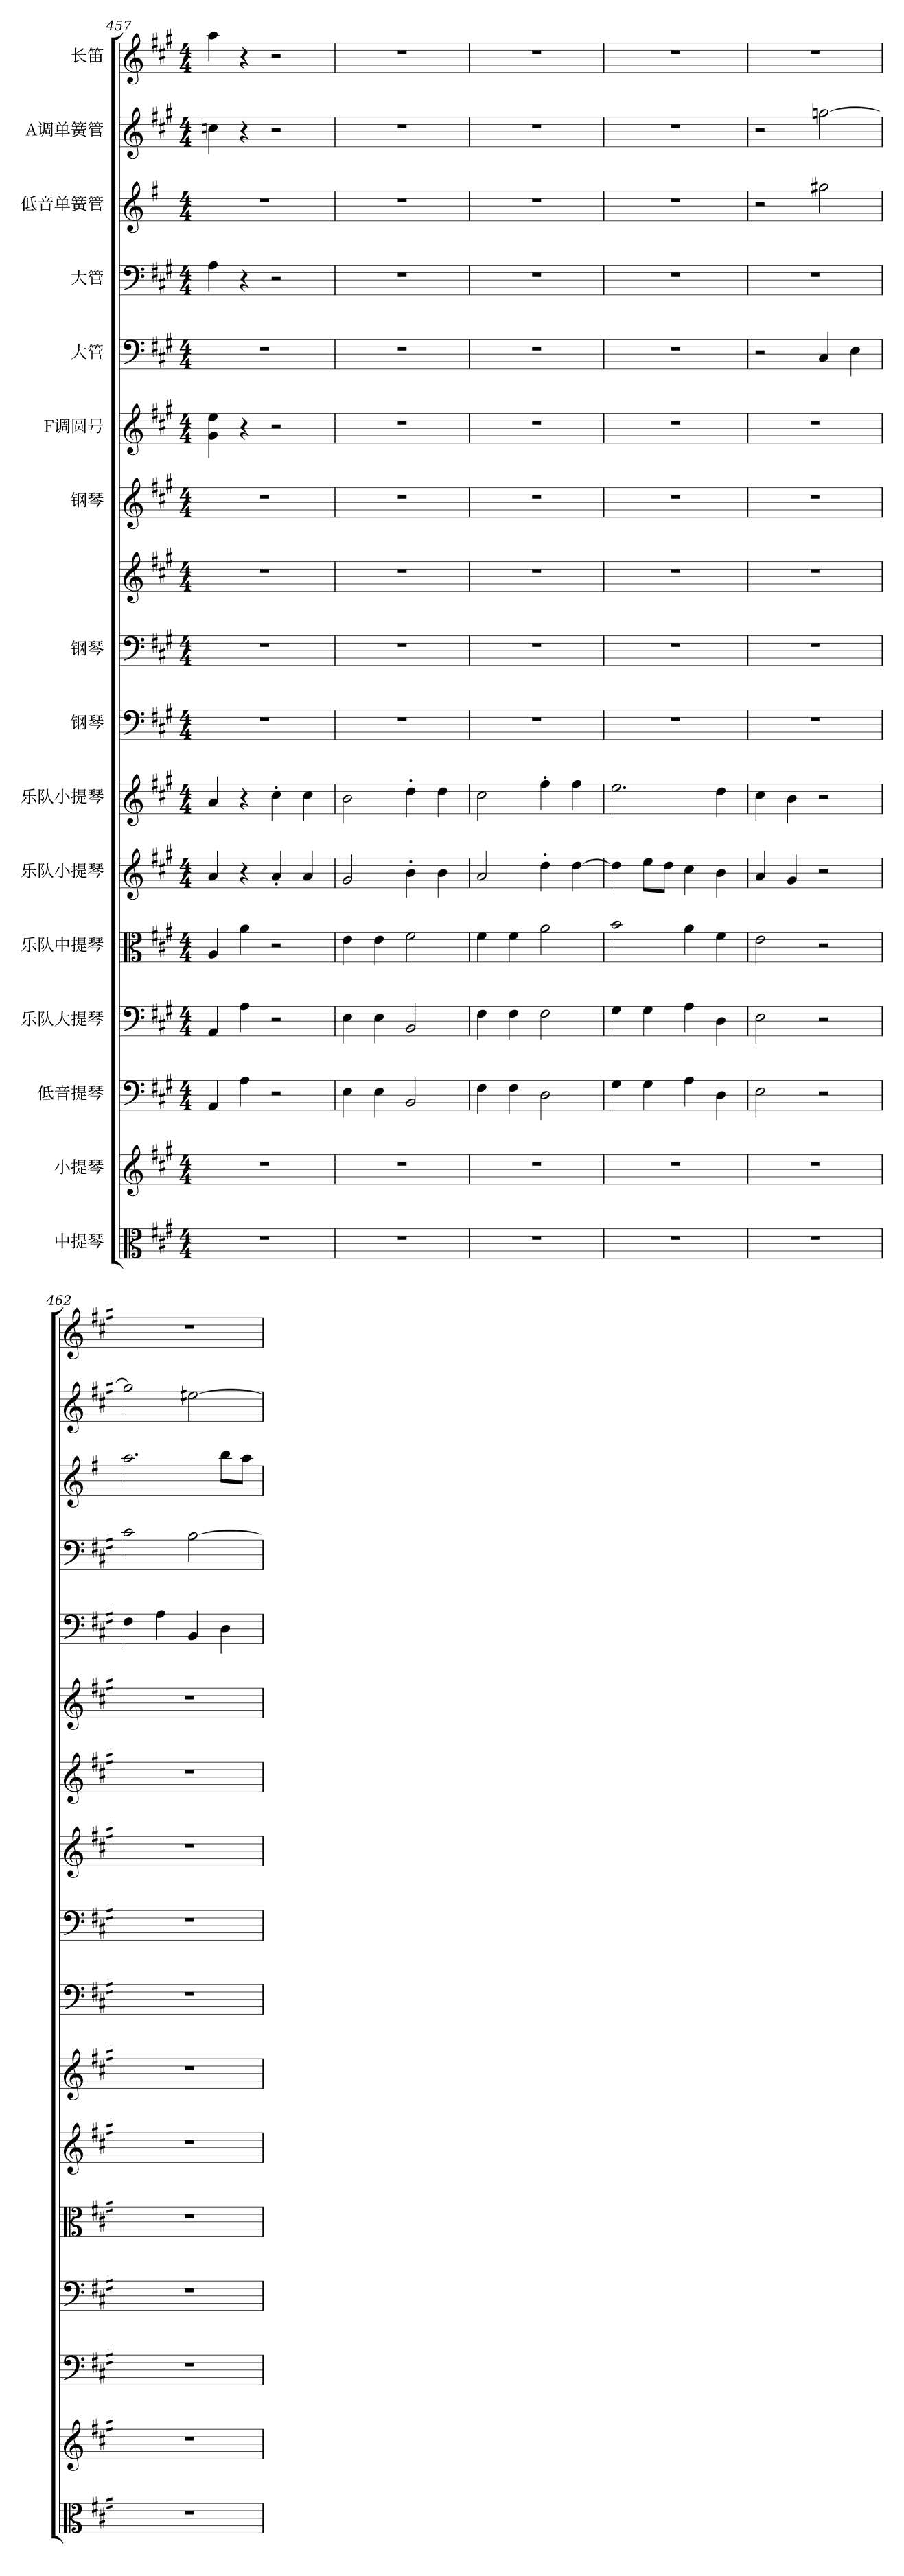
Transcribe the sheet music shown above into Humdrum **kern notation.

**kern	**kern	**kern	**kern	**kern	**kern	**kern	**kern	**kern	**kern	**kern	**kern	**kern	**kern	**kern	**kern	**kern
*part16	*part15	*part14	*part13	*part12	*part11	*part10	*part9	*part8	*part8	*part7	*part6	*part5	*part4	*part3	*part2	*part1
*staff17	*staff16	*staff15	*staff14	*staff13	*staff12	*staff11	*staff10	*staff9	*staff8	*staff7	*staff6	*staff5	*staff4	*staff3	*staff2	*staff1
*I"中提琴	*I"小提琴	*I"低音提琴	*I"乐队大提琴	*I"乐队中提琴	*I"乐队小提琴	*I"乐队小提琴	*I"钢琴	*I"钢琴	*	*I"钢琴	*I"F调圆号	*I"大管	*I"大管	*I"低音单簧管	*I"A调单簧管	*I"长笛
*clefC3	*clefG2	*clefF4	*clefF4	*clefC3	*clefG2	*clefG2	*clefF4	*clefF4	*clefG2	*clefG2	*clefG2	*clefF4	*clefF4	*clefG2	*clefG2	*clefG2
*	*	*ITrd7c12	*	*	*	*	*	*	*	*	*ITrd4c7	*	*	*ITrd8c14	*ITrd2c3	*
*k[f#c#g#]	*k[f#c#g#]	*k[f#c#g#]	*k[f#c#g#]	*k[f#c#g#]	*k[f#c#g#]	*k[f#c#g#]	*k[f#c#g#]	*k[f#c#g#]	*k[f#c#g#]	*k[f#c#g#]	*k[f#c#]	*k[f#c#g#]	*k[f#c#g#]	*k[f#]	*k[f#c#g#d#a#e#]	*k[f#c#g#]
*M4/4	*M4/4	*M4/4	*M4/4	*M4/4	*M4/4	*M4/4	*M4/4	*M4/4	*M4/4	*M4/4	*M4/4	*M4/4	*M4/4	*M4/4	*M4/4	*M4/4
*MM248	*MM248	*MM248	*MM248	*MM248	*MM248	*MM248	*MM248	*MM248	*MM248	*MM248	*MM248	*MM248	*MM248	*MM248	*MM248	*MM248
=457	=457	=457	=457	=457	=457	=457	=457	=457	=457	=457	=457	=457	=457	=457	=457	=457
1r	1r	4AAA/	4AA/	4A/	4a/	4a/	1r	1r	1r	1r	4c#\ 4a\	1r	4A\	1r	4an\	4aa\
.	.	4AA\	4A\	4a\	4r	4r	.	.	.	.	4r	.	4r	.	4r	4r
.	.	2r	2r	2r	4a'/	4cc#'\	.	.	.	.	2r	.	2r	.	2r	2r
.	.	.	.	.	4a/	4cc#\	.	.	.	.	.	.	.	.	.	.
=458	=458	=458	=458	=458	=458	=458	=458	=458	=458	=458	=458	=458	=458	=458	=458	=458
1r	1r	4EE\	4E\	4e\	2g#/	2b\	1r	1r	1r	1r	1r	1r	1r	1r	1r	1r
.	.	4EE\	4E\	4e\	.	.	.	.	.	.	.	.	.	.	.	.
.	.	2BBB/	2BB/	2f#\	4b'\	4dd'\	.	.	.	.	.	.	.	.	.	.
.	.	.	.	.	4b\	4dd\	.	.	.	.	.	.	.	.	.	.
!!LO:PB:g=z
=459	=459	=459	=459	=459	=459	=459	=459	=459	=459	=459	=459	=459	=459	=459	=459	=459
1r	1r	4FF#\	4F#\	4f#\	2a/	2cc#\	1r	1r	1r	1r	1r	1r	1r	1r	1r	1r
.	.	4FF#\	4F#\	4f#\	.	.	.	.	.	.	.	.	.	.	.	.
.	.	2DD\	2F#\	2a\	4dd'\	4ff#'\	.	.	.	.	.	.	.	.	.	.
.	.	.	.	.	[4dd\	4ff#\	.	.	.	.	.	.	.	.	.	.
=460	=460	=460	=460	=460	=460	=460	=460	=460	=460	=460	=460	=460	=460	=460	=460	=460
1r	1r	4GG#\	4G#\	2b\	4dd\]	2.ee\	1r	1r	1r	1r	1r	1r	1r	1r	1r	1r
.	.	4GG#\	4G#\	.	8ee\L	.	.	.	.	.	.	.	.	.	.	.
.	.	.	.	.	8dd\J	.	.	.	.	.	.	.	.	.	.	.
.	.	4AA\	4A\	4a\	4cc#\	.	.	.	.	.	.	.	.	.	.	.
.	.	4DD\	4D\	4f#\	4b\	4dd\	.	.	.	.	.	.	.	.	.	.
=461	=461	=461	=461	=461	=461	=461	=461	=461	=461	=461	=461	=461	=461	=461	=461	=461
1r	1r	2EE\	2E\	2e\	4a/	4cc#\	1r	1r	1r	1r	1r	2r	1r	2r	2r	1r
.	.	.	.	.	4g#/	4b\	.	.	.	.	.	.	.	.	.	.
.	.	2r	2r	2r	2r	2r	.	.	.	.	.	4C#/	.	2g#X\	[2een\	.
.	.	.	.	.	.	.	.	.	.	.	.	4E\	.	.	.	.
=462	=462	=462	=462	=462	=462	=462	=462	=462	=462	=462	=462	=462	=462	=462	=462	=462
1r	1r	1r	1r	1r	1r	1r	1r	1r	1r	1r	1r	4F#\	2c#\	2.a\	2ee\]	1r
.	.	.	.	.	.	.	.	.	.	.	.	4A\	.	.	.	.
.	.	.	.	.	.	.	.	.	.	.	.	4BB/	[2B\	.	[2cc##X\	.
.	.	.	.	.	.	.	.	.	.	.	.	4D\	.	8b\L	.	.
.	.	.	.	.	.	.	.	.	.	.	.	.	.	8a\J	.	.
=	=	=	=	=	=	=	=	=	=	=	=	=	=	=	=	=
*-	*-	*-	*-	*-	*-	*-	*-	*-	*-	*-	*-	*-	*-	*-	*-	*-
